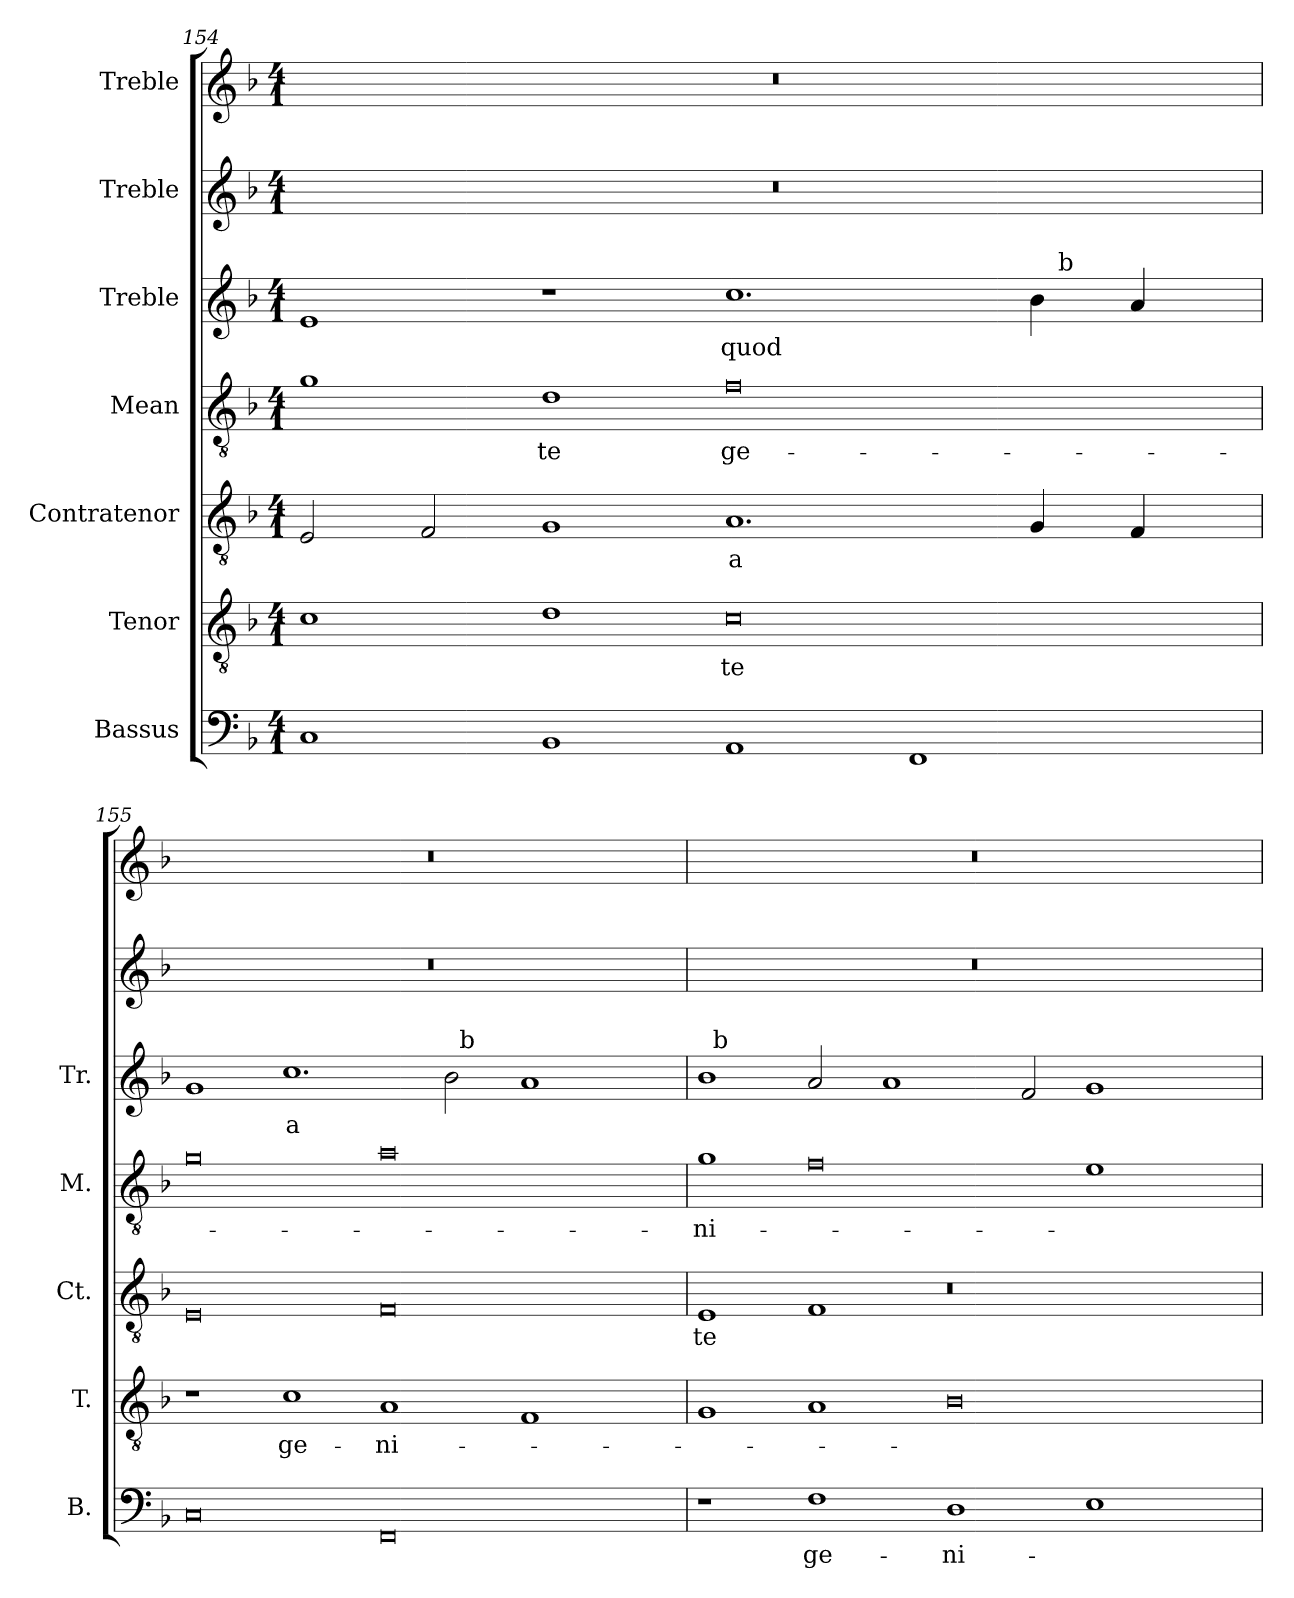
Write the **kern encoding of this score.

**kern	**text	**kern	**text	**kern	**text	**kern	**text	**kern	**text	**kern	**kern
*part7	*part7	*part6	*part6	*part5	*part5	*part4	*part4	*part3	*part3	*part2	*part1
*staff7	*staff7	*staff6	*staff6	*staff5	*staff5	*staff4	*staff4	*staff3	*staff3	*staff2	*staff1
*I"Bassus	*	*I"Tenor	*	*I"Contratenor	*	*I"Mean	*	*I"Treble	*	*I"Treble	*I"Treble
*I'B.	*	*I'T.	*	*I'Ct.	*	*I'M.	*	*I'Tr.	*	*	*
*clefF4	*	*clefGv2	*	*clefGv2	*	*clefGv2	*	*clefG2	*	*clefG2	*clefG2
*	*	*ITrd7c12	*	*ITrd7c12	*	*ITrd7c12	*	*	*	*	*
*k[b-]	*	*k[b-]	*	*k[b-]	*	*k[b-]	*	*k[b-]	*	*k[b-]	*k[b-]
*F:	*	*F:	*	*F:	*	*F:	*	*F:	*	*F:	*F:
*M4/1	*	*M4/1	*	*M4/1	*	*M4/1	*	*M4/1	*	*M4/1	*M4/1
=154	=154	=154	=154	=154	=154	=154	=154	=154	=154	=154	=154
!	!	!	!	!	!	!	!	!	!	!LO:N:vis=1	!LO:N:vis=1
*	*	*	*	*	*	*	*	*^	*	*	*
1Ci	.	1Ci	.	2EEi/	.	1Gi	.	1ei	1ryy	.	00r	00r
.	.	.	.	2FFi/	.	.	.	.	.	.	.	.
!	!	!	!	!	!	!	!LO:LY:b:color=#000000	!	!	!	!	!
1BB-i	.	1Di	.	1GGi	.	1Di	te	1r	1ryy	.	.	.
!	!	!	!LO:LY:b:color=#000000	!	!	!	!	!	!	!	!	!
!	!	!	!	!	!LO:LY:b:color=#000000	!	!	!	!	!	!	!
!	!	!	!	!	!	!	!LO:LY:b:color=#000000	!	!	!	!	!
!	!	!	!	!	!	!	!	!	!	!LO:LY:b:color=#000000	!	!
1AAi	.	0Ci	te	1.AAi	a	0Fi	ge-	1.cci	1ryy	quod	.	.
1FFi	.	.	.	.	.	.	.	.	2ryy	.	.	.
.	.	.	.	4GGi/	.	.	.	4b-i\	32ryy	.	.	.
.	.	.	.	.	.	.	.	.	256ryy	.	.	.
!	!	!	!	!	!	!	!	!	!LO:TX:a:t=b	!	!	!
.	.	.	.	.	.	.	.	.	4ryy	.	.	.
.	.	.	.	4FFi/	.	.	.	4ai/	.	.	.	.
.	.	.	.	.	.	.	.	.	8ryy	.	.	.
.	.	.	.	.	.	.	.	.	16ryy	.	.	.
.	.	.	.	.	.	.	.	.	64..ryy	.	.	.
!!LO:LB:g=z
=155	=155	=155	=155	=155	=155	=155	=155	=155	=155	=155	=155	=155
!	!	!	!	!	!	!	!	!	!	!	!LO:N:vis=1	!LO:N:vis=1
0Ci	.	1r	.	0EEi	.	0Gi	.	1gi	1ryy	.	00r	00r
!	!	!	!LO:LY:b:color=#000000	!	!	!	!	!	!	!	!	!
!	!	!	!	!	!	!	!	!	!	!LO:LY:b:color=#000000	!	!
.	.	1Ci	ge-	.	.	.	.	1.cci	1ryy	a	.	.
!	!	!	!LO:LY:b:color=#000000	!	!	!	!	!	!	!	!	!
0FFi	.	1AAi	-ni-	0FFi	.	0Ai	.	.	2ryy	.	.	.
.	.	.	.	.	.	.	.	2b-i\	32ryy	.	.	.
.	.	.	.	.	.	.	.	.	256ryy	.	.	.
!	!	!	!	!	!	!	!	!	!LO:TX:a:t=b	!	!	!
.	.	.	.	.	.	.	.	.	1ryy	.	.	.
.	.	1FFi	.	.	.	.	.	1ai	.	.	.	.
.	.	.	.	.	.	.	.	.	4ryy	.	.	.
.	.	.	.	.	.	.	.	.	8ryy	.	.	.
.	.	.	.	.	.	.	.	.	16ryy	.	.	.
.	.	.	.	.	.	.	.	.	64..ryy	.	.	.
=156	=156	=156	=156	=156	=156	=156	=156	=156	=156	=156	=156	=156
!	!	!	!	!	!LO:LY:b:color=#000000	!	!	!	!	!	!	!
!	!	!	!	!	!	!	!LO:LY:b:color=#000000	!	!	!	!LO:N:vis=1	!LO:N:vis=1
1r	.	1GGi	.	1EEi	te	1Gi	-ni-	1b-i	32ryy	.	00r	00r
.	.	.	.	.	.	.	.	.	256ryy	.	.	.
!	!	!	!	!	!	!	!	!	!LO:TX:a:t=b	!	!	!
.	.	.	.	.	.	.	.	.	1ryy	.	.	.
!	!LO:LY:b:color=#000000	!	!	!	!	!	!	!	!	!	!	!
1Fi	ge-	1AAi	.	1FFi	.	0Fi	.	2ai/	.	.	.	.
.	.	.	.	.	.	.	.	.	1ryy	.	.	.
.	.	.	.	.	.	.	.	1ai	.	.	.	.
!	!LO:LY:b:color=#000000	!	!	!	!	!	!	!	!	!	!	!
1Di	-ni-	0BB-i	.	0r	.	.	.	.	.	.	.	.
.	.	.	.	.	.	.	.	.	1ryy	.	.	.
.	.	.	.	.	.	.	.	2fi/	.	.	.	.
1Ei	.	.	.	.	.	1Ei	.	1gi	.	.	.	.
.	.	.	.	.	.	.	.	.	2ryy	.	.	.
.	.	.	.	.	.	.	.	.	4ryy	.	.	.
.	.	.	.	.	.	.	.	.	8ryy	.	.	.
.	.	.	.	.	.	.	.	.	16ryy	.	.	.
.	.	.	.	.	.	.	.	.	64..ryy	.	.	.
*	*	*	*	*	*	*	*	*v	*v	*	*	*
=	=	=	=	=	=	=	=	=	=	=	=
*-	*-	*-	*-	*-	*-	*-	*-	*-	*-	*-	*-
